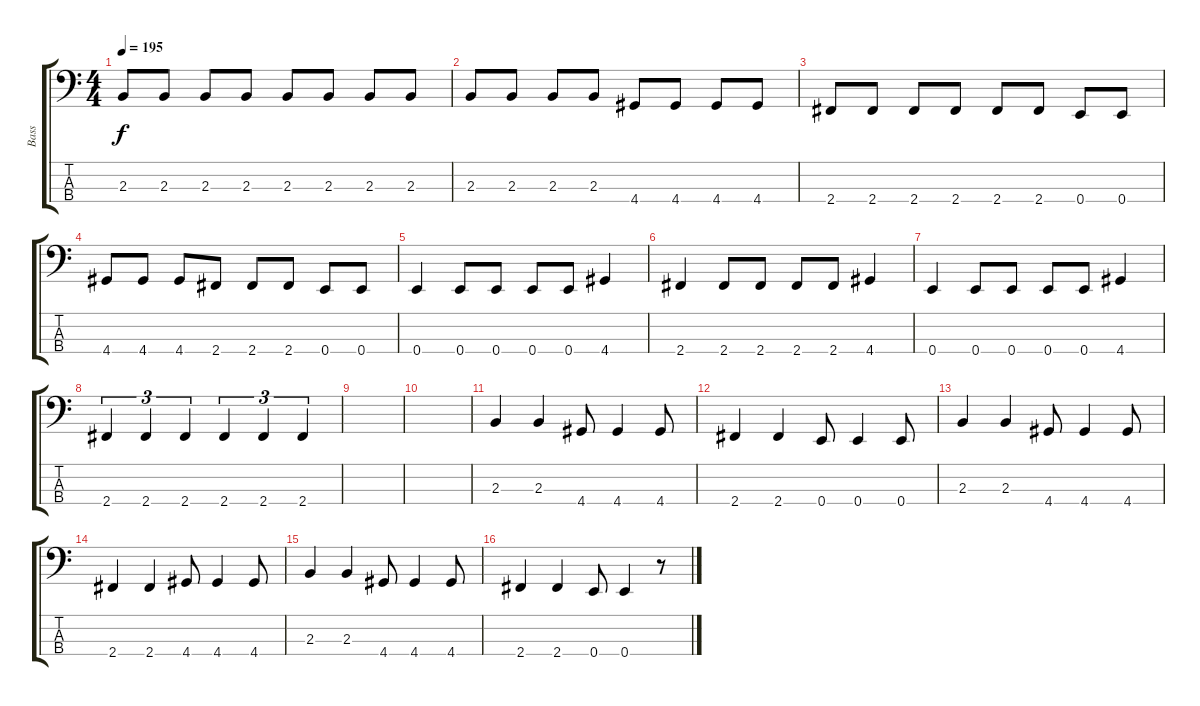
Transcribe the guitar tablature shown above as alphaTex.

\track ("Bass" "Bass") {instrument electricbasspick}
\staff {score tabs}
\tuning (G2 D2 A1 E1) {hide}
\ts (4 4)
\tempo 195
\clef f4
\ks c
2.3.8{dy f} 2.3.8 2.3.8 2.3.8 2.3.8 2.3.8 2.3.8 2.3.8 |
2.3.8 2.3.8 2.3.8 2.3.8 4.4.8 4.4.8 4.4.8 4.4.8 |
2.4.8 2.4.8 2.4.8 2.4.8 2.4.8 2.4.8 0.4.8 0.4.8 |
4.4.8 4.4.8 4.4.8 2.4.8 2.4.8 2.4.8 0.4.8 0.4.8 |
0.4.4 0.4.8 0.4.8 0.4.8 0.4.8 4.4.4 |
2.4.4 2.4.8 2.4.8 2.4.8 2.4.8 4.4.4 |
0.4.4 0.4.8 0.4.8 0.4.8 0.4.8 4.4.4 |
2.4.4{tu (3 2)} 2.4.4{tu (3 2)} 2.4.4{tu (3 2)} 2.4.4{tu (3 2)} 2.4.4{tu (3 2)} 2.4.4{tu (3 2)} |
|
|
2.3.4 2.3.4 4.4.8 4.4.4 4.4.8 |
2.4.4 2.4.4 0.4.8 0.4.4 0.4.8 |
2.3.4 2.3.4 4.4.8 4.4.4 4.4.8 |
2.4.4 2.4.4 4.4.8 4.4.4 4.4.8 |
2.3.4 2.3.4 4.4.8 4.4.4 4.4.8 |
2.4.4 2.4.4 0.4.8 0.4.4 r.8
